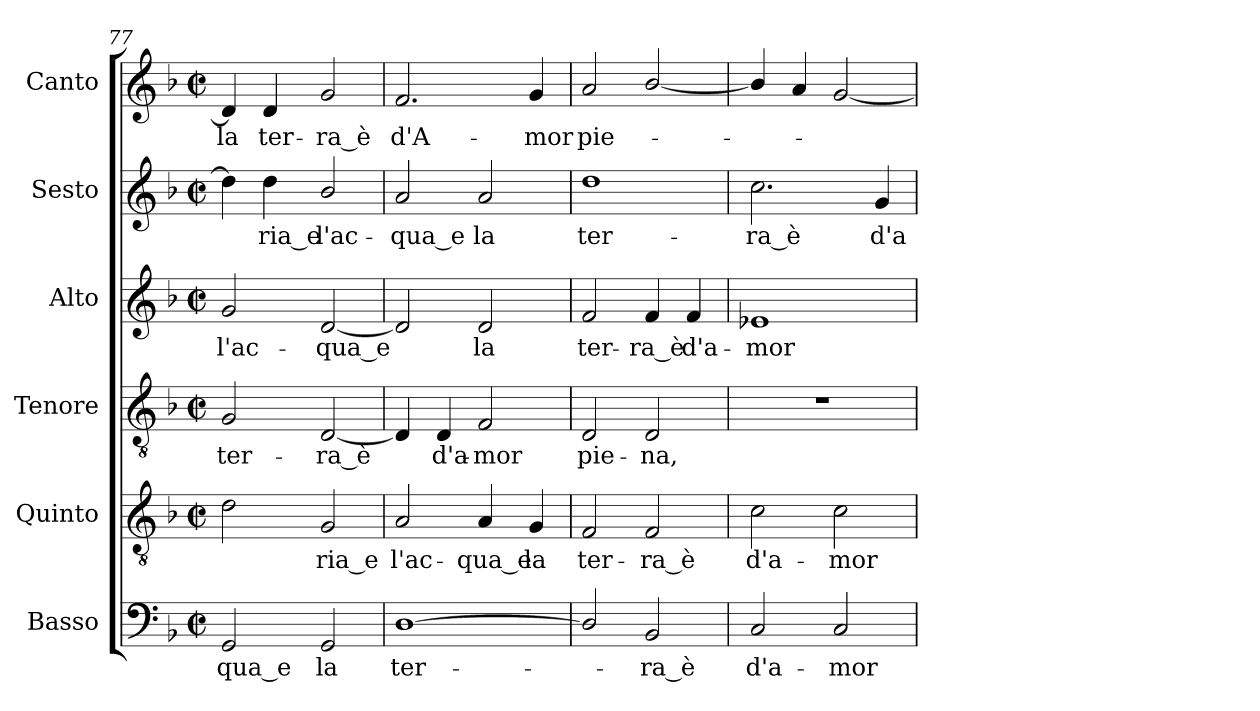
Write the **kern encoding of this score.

**kern	**text	**kern	**text	**kern	**text	**kern	**text	**kern	**text	**kern	**text
*part6	*part6	*part5	*part5	*part4	*part4	*part3	*part3	*part2	*part2	*part1	*part1
*staff6	*staff6	*staff5	*staff5	*staff4	*staff4	*staff3	*staff3	*staff2	*staff2	*staff1	*staff1
*I"Basso	*	*I"Quinto	*	*I"Tenore	*	*I"Alto	*	*I"Sesto	*	*I"Canto	*
*I'B.	*	*I'T.	*	*I'T.	*	*I'A.	*	*I'S.	*	*	*
*clefF4	*	*clefGv2	*	*clefGv2	*	*clefG2	*	*clefG2	*	*clefG2	*
*	*	*ITrd7c12	*	*ITrd7c12	*	*	*	*	*	*	*
*k[b-]	*	*k[b-]	*	*k[b-]	*	*k[b-]	*	*k[b-]	*	*k[b-]	*
*F:	*	*F:	*	*F:	*	*F:	*	*F:	*	*F:	*
*M2/2	*	*M2/2	*	*M2/2	*	*M2/2	*	*M2/2	*	*M2/2	*
*met(c|)	*	*met(c|)	*	*met(c|)	*	*met(c|)	*	*met(c|)	*	*met(c|)	*
=77	=77	=77	=77	=77	=77	=77	=77	=77	=77	=77	=77
!	!LO:LY:b:color=#000000	!	!	!	!	!	!	!	!	!	!
!	!	!	!	!	!LO:LY:b:color=#000000	!	!	!	!	!	!
!	!	!	!	!	!	!	!LO:LY:b:color=#000000	!	!	!	!
!	!	!	!	!	!	!	!	!	!	!	!LO:LY:b:color=#000000
2GGi/	-qua_e	2Di\	.	2GGi/	ter-	2gi/	l'ac-	4ddi\]	.	4di/]	la
!	!	!	!	!	!	!	!	!	!LO:LY:b:color=#000000	!	!
!	!	!	!	!	!	!	!	!	!	!	!LO:LY:b:color=#000000
.	.	.	.	.	.	.	.	4ddi\	-ria_e	4di/	ter-
!	!LO:LY:b:color=#000000	!	!	!	!	!	!	!	!	!	!
!	!	!	!LO:LY:b:color=#000000	!	!	!	!	!	!	!	!
!	!	!	!	!	!LO:LY:b:color=#000000	!	!	!	!	!	!
!	!	!	!	!	!	!	!LO:LY:b:color=#000000	!	!	!	!
!	!	!	!	!	!	!	!	!	!LO:LY:b:color=#000000	!	!
!	!	!	!	!	!	!	!	!	!	!	!LO:LY:b:color=#000000
2GGi/	la	2GGi/	-ria_e	[2DDi/	-ra_è	[2di/	-qua_e	2b-i/	l'ac-	2gi/	-ra_è
!!LO:LB:g=z
=78	=78	=78	=78	=78	=78	=78	=78	=78	=78	=78	=78
!	!LO:LY:b:color=#000000	!	!	!	!	!	!	!	!	!	!
!	!	!	!LO:LY:b:color=#000000	!	!	!	!	!	!	!	!
!	!	!	!	!	!	!	!	!	!LO:LY:b:color=#000000	!	!
!	!	!	!	!	!	!	!	!	!	!	!LO:LY:b:color=#000000
[1Di	ter-	2AAi/	l'ac-	4DDi/]	.	2di/]	.	2ai/	-qua_e	2.fi/	d'A-
!	!	!	!	!	!LO:LY:b:color=#000000	!	!	!	!	!	!
.	.	.	.	4DDi/	d'a-	.	.	.	.	.	.
!	!	!	!LO:LY:b:color=#000000	!	!	!	!	!	!	!	!
!	!	!	!	!	!LO:LY:b:color=#000000	!	!	!	!	!	!
!	!	!	!	!	!	!	!LO:LY:b:color=#000000	!	!	!	!
!	!	!	!	!	!	!	!	!	!LO:LY:b:color=#000000	!	!
.	.	4AAi/	-qua_e	2FFi/	-mor	2di/	la	2ai/	la	.	.
!	!	!	!LO:LY:b:color=#000000	!	!	!	!	!	!	!	!
!	!	!	!	!	!	!	!	!	!	!	!LO:LY:b:color=#000000
.	.	4GGi/	la	.	.	.	.	.	.	4gi/	-mor
=79	=79	=79	=79	=79	=79	=79	=79	=79	=79	=79	=79
!	!	!	!LO:LY:b:color=#000000	!	!	!	!	!	!	!	!
!	!	!	!	!	!LO:LY:b:color=#000000	!	!	!	!	!	!
!	!	!	!	!	!	!	!LO:LY:b:color=#000000	!	!	!	!
!	!	!	!	!	!	!	!	!	!LO:LY:b:color=#000000	!	!
!	!	!	!	!	!	!	!	!	!	!	!LO:LY:b:color=#000000
2Di/]	.	2FFi/	ter-	2DDi/	pie-	2fi/	ter-	1ddi	ter-	2ai/	pie-
!	!LO:LY:b:color=#000000	!	!	!	!	!	!	!	!	!	!
!	!	!	!LO:LY:b:color=#000000	!	!	!	!	!	!	!	!
!	!	!	!	!	!LO:LY:b:color=#000000	!	!	!	!	!	!
!	!	!	!	!	!	!	!LO:LY:b:color=#000000	!	!	!	!
2BB-i/	-ra_è	2FFi/	-ra_è	2DDi/	-na,	4fi/	-ra_è	.	.	[2b-i/	.
!	!	!	!	!	!	!	!LO:LY:b:color=#000000	!	!	!	!
.	.	.	.	.	.	4fi/	d'a-	.	.	.	.
=80	=80	=80	=80	=80	=80	=80	=80	=80	=80	=80	=80
!	!LO:LY:b:color=#000000	!	!	!	!	!	!	!	!	!	!
!	!	!	!LO:LY:b:color=#000000	!	!	!	!	!	!	!	!
!	!	!	!	!	!	!	!LO:LY:b:color=#000000	!	!	!	!
!	!	!	!	!	!	!	!	!	!LO:LY:b:color=#000000	!	!
2Ci/	d'a-	2Ci\	d'a-	1r	.	1e-Xi	-mor	2.cci\	-ra_è	4b-i/]	.
.	.	.	.	.	.	.	.	.	.	4ai/	.
!	!LO:LY:b:color=#000000	!	!	!	!	!	!	!	!	!	!
!	!	!	!LO:LY:b:color=#000000	!	!	!	!	!	!	!	!
2Ci/	-mor	2Ci\	-mor	.	.	.	.	.	.	[2gi/	.
!	!	!	!	!	!	!	!	!	!LO:LY:b:color=#000000	!	!
.	.	.	.	.	.	.	.	4gi/	d'a-	.	.
=	=	=	=	=	=	=	=	=	=	=	=
*-	*-	*-	*-	*-	*-	*-	*-	*-	*-	*-	*-
